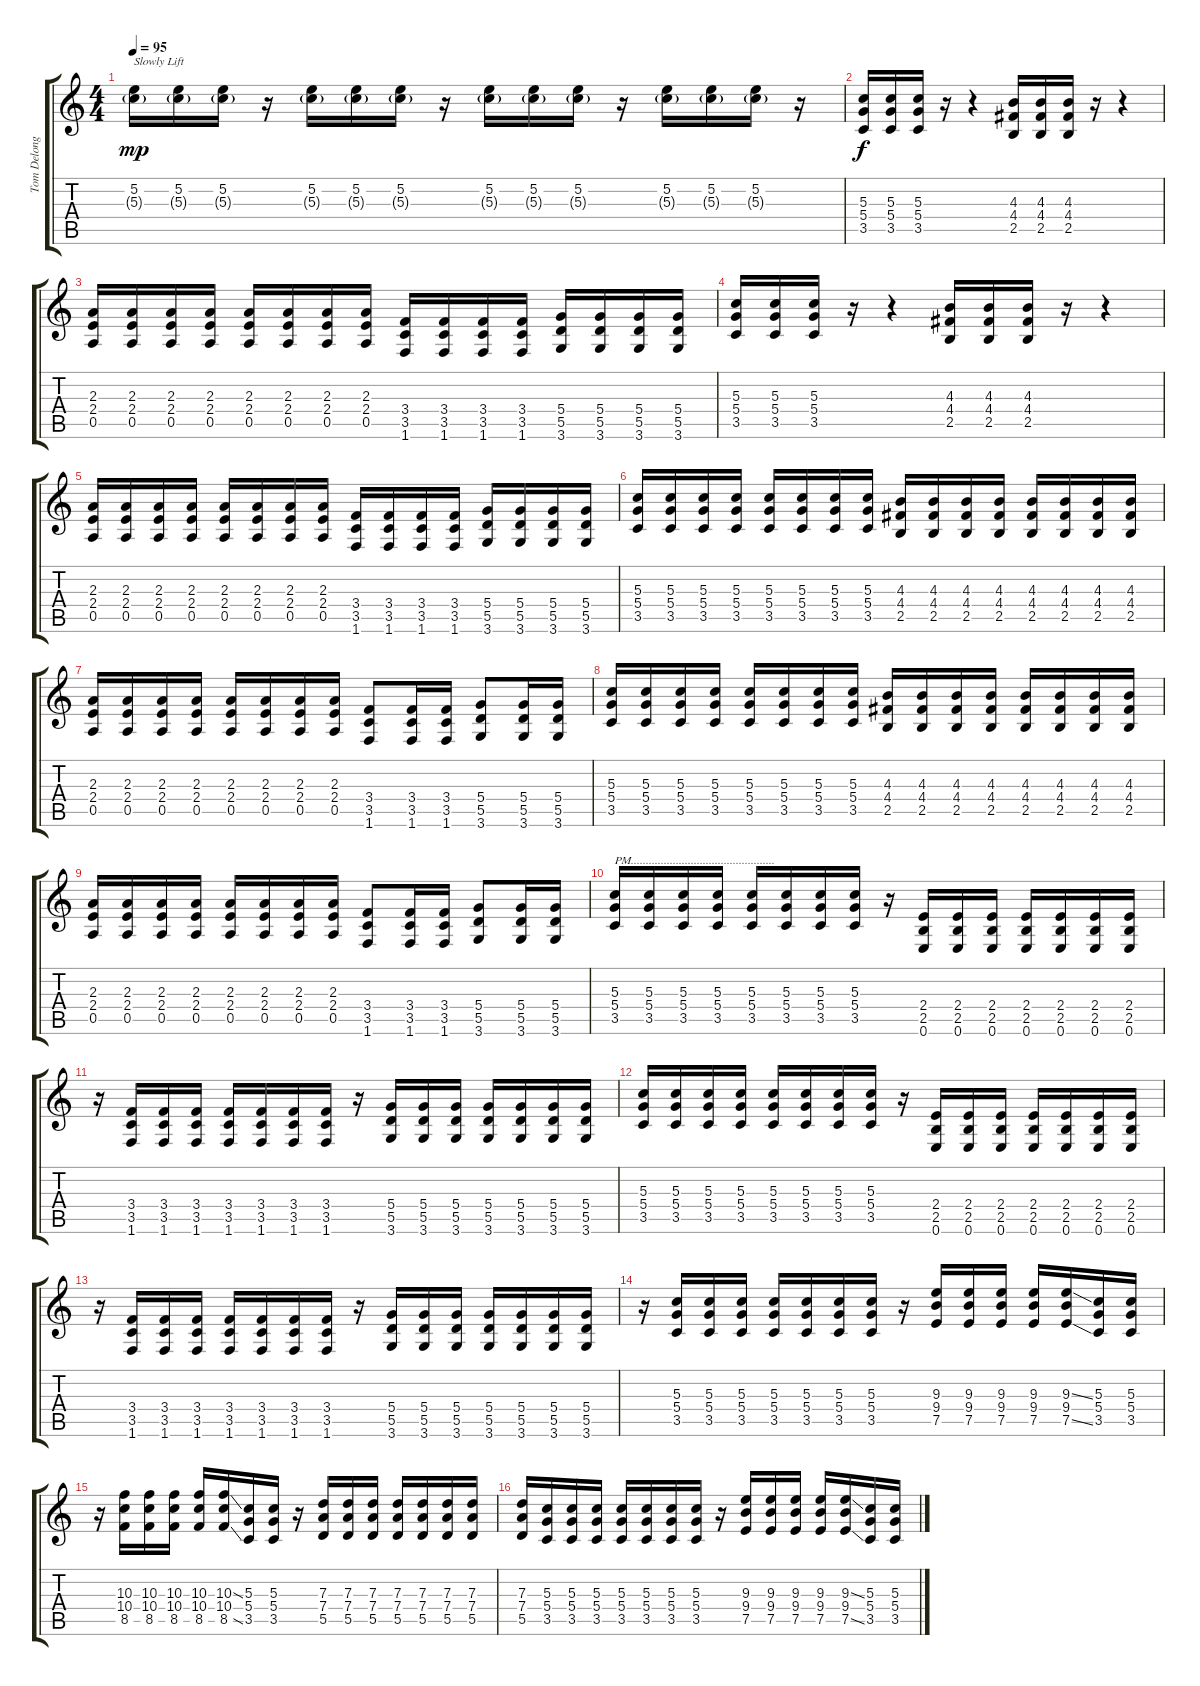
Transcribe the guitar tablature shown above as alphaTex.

\track ("Tom Delonge" "Tom Delong") {instrument distortionguitar}
\staff {score tabs}
\tuning (E4 B3 G3 D3 A2 E2) {hide}
\ts (4 4)
\tempo 95
\clef g2
\ks c
(5.2 5.3{g}).16{txt "Slowly Lift" dy mp instrument electricguitarmuted} (5.2 5.3{g}).16 (5.2 5.3{g}).16 r.16 (5.2 5.3{g}).16 (5.2 5.3{g}).16 (5.2 5.3{g}).16 r.16 (5.2 5.3{g}).16 (5.2 5.3{g}).16 (5.2 5.3{g}).16 r.16 (5.2 5.3{g}).16 (5.2 5.3{g}).16 (5.2 5.3{g}).16 r.16 |
(5.3 5.4 3.5).16{dy f instrument distortionguitar} (5.3 5.4 3.5).16 (5.3 5.4 3.5).16 r.16 r.4 (4.3 4.4 2.5).16 (4.3 4.4 2.5).16 (4.3 4.4 2.5).16 r.16 r.4 |
(2.3 2.4 0.5).16 (2.3 2.4 0.5).16 (2.3 2.4 0.5).16 (2.3 2.4 0.5).16 (2.3 2.4 0.5).16 (2.3 2.4 0.5).16 (2.3 2.4 0.5).16 (2.3 2.4 0.5).16 (3.4 3.5 1.6).16 (3.4 3.5 1.6).16 (3.4 3.5 1.6).16 (3.4 3.5 1.6).16 (5.4 5.5 3.6).16 (5.4 5.5 3.6).16 (5.4 5.5 3.6).16 (5.4 5.5 3.6).16 |
(5.3 5.4 3.5).16{instrument distortionguitar} (5.3 5.4 3.5).16 (5.3 5.4 3.5).16 r.16 r.4 (4.3 4.4 2.5).16 (4.3 4.4 2.5).16 (4.3 4.4 2.5).16 r.16 r.4 |
(2.3 2.4 0.5).16 (2.3 2.4 0.5).16 (2.3 2.4 0.5).16 (2.3 2.4 0.5).16 (2.3 2.4 0.5).16 (2.3 2.4 0.5).16 (2.3 2.4 0.5).16 (2.3 2.4 0.5).16 (3.4 3.5 1.6).16 (3.4 3.5 1.6).16 (3.4 3.5 1.6).16 (3.4 3.5 1.6).16 (5.4 5.5 3.6).16 (5.4 5.5 3.6).16 (5.4 5.5 3.6).16 (5.4 5.5 3.6).16 |
(5.3 5.4 3.5).16 (5.3 5.4 3.5).16 (5.3 5.4 3.5).16 (5.3 5.4 3.5).16 (5.3 5.4 3.5).16 (5.3 5.4 3.5).16 (5.3 5.4 3.5).16 (5.3 5.4 3.5).16 (4.3 4.4 2.5).16 (4.3 4.4 2.5).16 (4.3 4.4 2.5).16 (4.3 4.4 2.5).16 (4.3 4.4 2.5).16 (4.3 4.4 2.5).16 (4.3 4.4 2.5).16 (4.3 4.4 2.5).16 |
(2.3 2.4 0.5).16 (2.3 2.4 0.5).16 (2.3 2.4 0.5).16 (2.3 2.4 0.5).16 (2.3 2.4 0.5).16 (2.3 2.4 0.5).16 (2.3 2.4 0.5).16 (2.3 2.4 0.5).16 (3.4 3.5 1.6).8 (3.4 3.5 1.6).16 (3.4 3.5 1.6).16 (5.4 5.5 3.6).8 (5.4 5.5 3.6).16 (5.4 5.5 3.6).16 |
(5.3 5.4 3.5).16 (5.3 5.4 3.5).16 (5.3 5.4 3.5).16 (5.3 5.4 3.5).16 (5.3 5.4 3.5).16 (5.3 5.4 3.5).16 (5.3 5.4 3.5).16 (5.3 5.4 3.5).16 (4.3 4.4 2.5).16 (4.3 4.4 2.5).16 (4.3 4.4 2.5).16 (4.3 4.4 2.5).16 (4.3 4.4 2.5).16 (4.3 4.4 2.5).16 (4.3 4.4 2.5).16 (4.3 4.4 2.5).16 |
(2.3 2.4 0.5).16 (2.3 2.4 0.5).16 (2.3 2.4 0.5).16 (2.3 2.4 0.5).16 (2.3 2.4 0.5).16 (2.3 2.4 0.5).16 (2.3 2.4 0.5).16 (2.3 2.4 0.5).16 (3.4 3.5 1.6).8 (3.4 3.5 1.6).16 (3.4 3.5 1.6).16 (5.4 5.5 3.6).8 (5.4 5.5 3.6).16 (5.4 5.5 3.6).16 |
(5.3 5.4 3.5).16{txt "PM................................................" instrument electricguitarmuted} (5.3 5.4 3.5).16 (5.3 5.4 3.5).16 (5.3 5.4 3.5).16 (5.3 5.4 3.5).16 (5.3 5.4 3.5).16 (5.3 5.4 3.5).16 (5.3 5.4 3.5).16 r.16 (2.4 2.5 0.6).16 (2.4 2.5 0.6).16 (2.4 2.5 0.6).16 (2.4 2.5 0.6).16 (2.4 2.5 0.6).16 (2.4 2.5 0.6).16 (2.4 2.5 0.6).16 |
r.16 (3.4 3.5 1.6).16 (3.4 3.5 1.6).16 (3.4 3.5 1.6).16 (3.4 3.5 1.6).16 (3.4 3.5 1.6).16 (3.4 3.5 1.6).16 (3.4 3.5 1.6).16 r.16 (5.4 5.5 3.6).16 (5.4 5.5 3.6).16 (5.4 5.5 3.6).16 (5.4 5.5 3.6).16 (5.4 5.5 3.6).16 (5.4 5.5 3.6).16 (5.4 5.5 3.6).16 |
(5.3 5.4 3.5).16 (5.3 5.4 3.5).16 (5.3 5.4 3.5).16 (5.3 5.4 3.5).16 (5.3 5.4 3.5).16 (5.3 5.4 3.5).16 (5.3 5.4 3.5).16 (5.3 5.4 3.5).16 r.16 (2.4 2.5 0.6).16 (2.4 2.5 0.6).16 (2.4 2.5 0.6).16 (2.4 2.5 0.6).16 (2.4 2.5 0.6).16 (2.4 2.5 0.6).16 (2.4 2.5 0.6).16 |
r.16 (3.4 3.5 1.6).16 (3.4 3.5 1.6).16 (3.4 3.5 1.6).16 (3.4 3.5 1.6).16 (3.4 3.5 1.6).16 (3.4 3.5 1.6).16 (3.4 3.5 1.6).16 r.16 (5.4 5.5 3.6).16 (5.4 5.5 3.6).16 (5.4 5.5 3.6).16 (5.4 5.5 3.6).16 (5.4 5.5 3.6).16 (5.4 5.5 3.6).16 (5.4 5.5 3.6).16 |
r.16{instrument distortionguitar} (5.3 5.4 3.5).16 (5.3 5.4 3.5).16 (5.3 5.4 3.5).16 (5.3 5.4 3.5).16 (5.3 5.4 3.5).16 (5.3 5.4 3.5).16 (5.3 5.4 3.5).16 r.16 (9.3 9.4 7.5).16 (9.3 9.4 7.5).16 (9.3 9.4 7.5).16 (9.3 9.4 7.5).16 (9.3{ss} 9.4 7.5{ss}).16 (5.3 5.4 3.5).16 (5.3 5.4 3.5).16 |
r.16 (10.3 10.4 8.5).16 (10.3 10.4 8.5).16 (10.3 10.4 8.5).16 (10.3 10.4 8.5).16 (10.3{ss} 10.4 8.5{ss}).16 (5.3 5.4 3.5).16 (5.3 5.4 3.5).16 r.16 (7.3 7.4 5.5).16 (7.3 7.4 5.5).16 (7.3 7.4 5.5).16 (7.3 7.4 5.5).16 (7.3 7.4 5.5).16 (7.3 7.4 5.5).16 (7.3 7.4 5.5).16 |
(7.3 7.4 5.5).16 (5.3 5.4 3.5).16 (5.3 5.4 3.5).16 (5.3 5.4 3.5).16 (5.3 5.4 3.5).16 (5.3 5.4 3.5).16 (5.3 5.4 3.5).16 (5.3 5.4 3.5).16 r.16 (9.3 9.4 7.5).16 (9.3 9.4 7.5).16 (9.3 9.4 7.5).16 (9.3 9.4 7.5).16 (9.3{ss} 9.4 7.5{ss}).16 (5.3 5.4 3.5).16 (5.3 5.4 3.5).16
